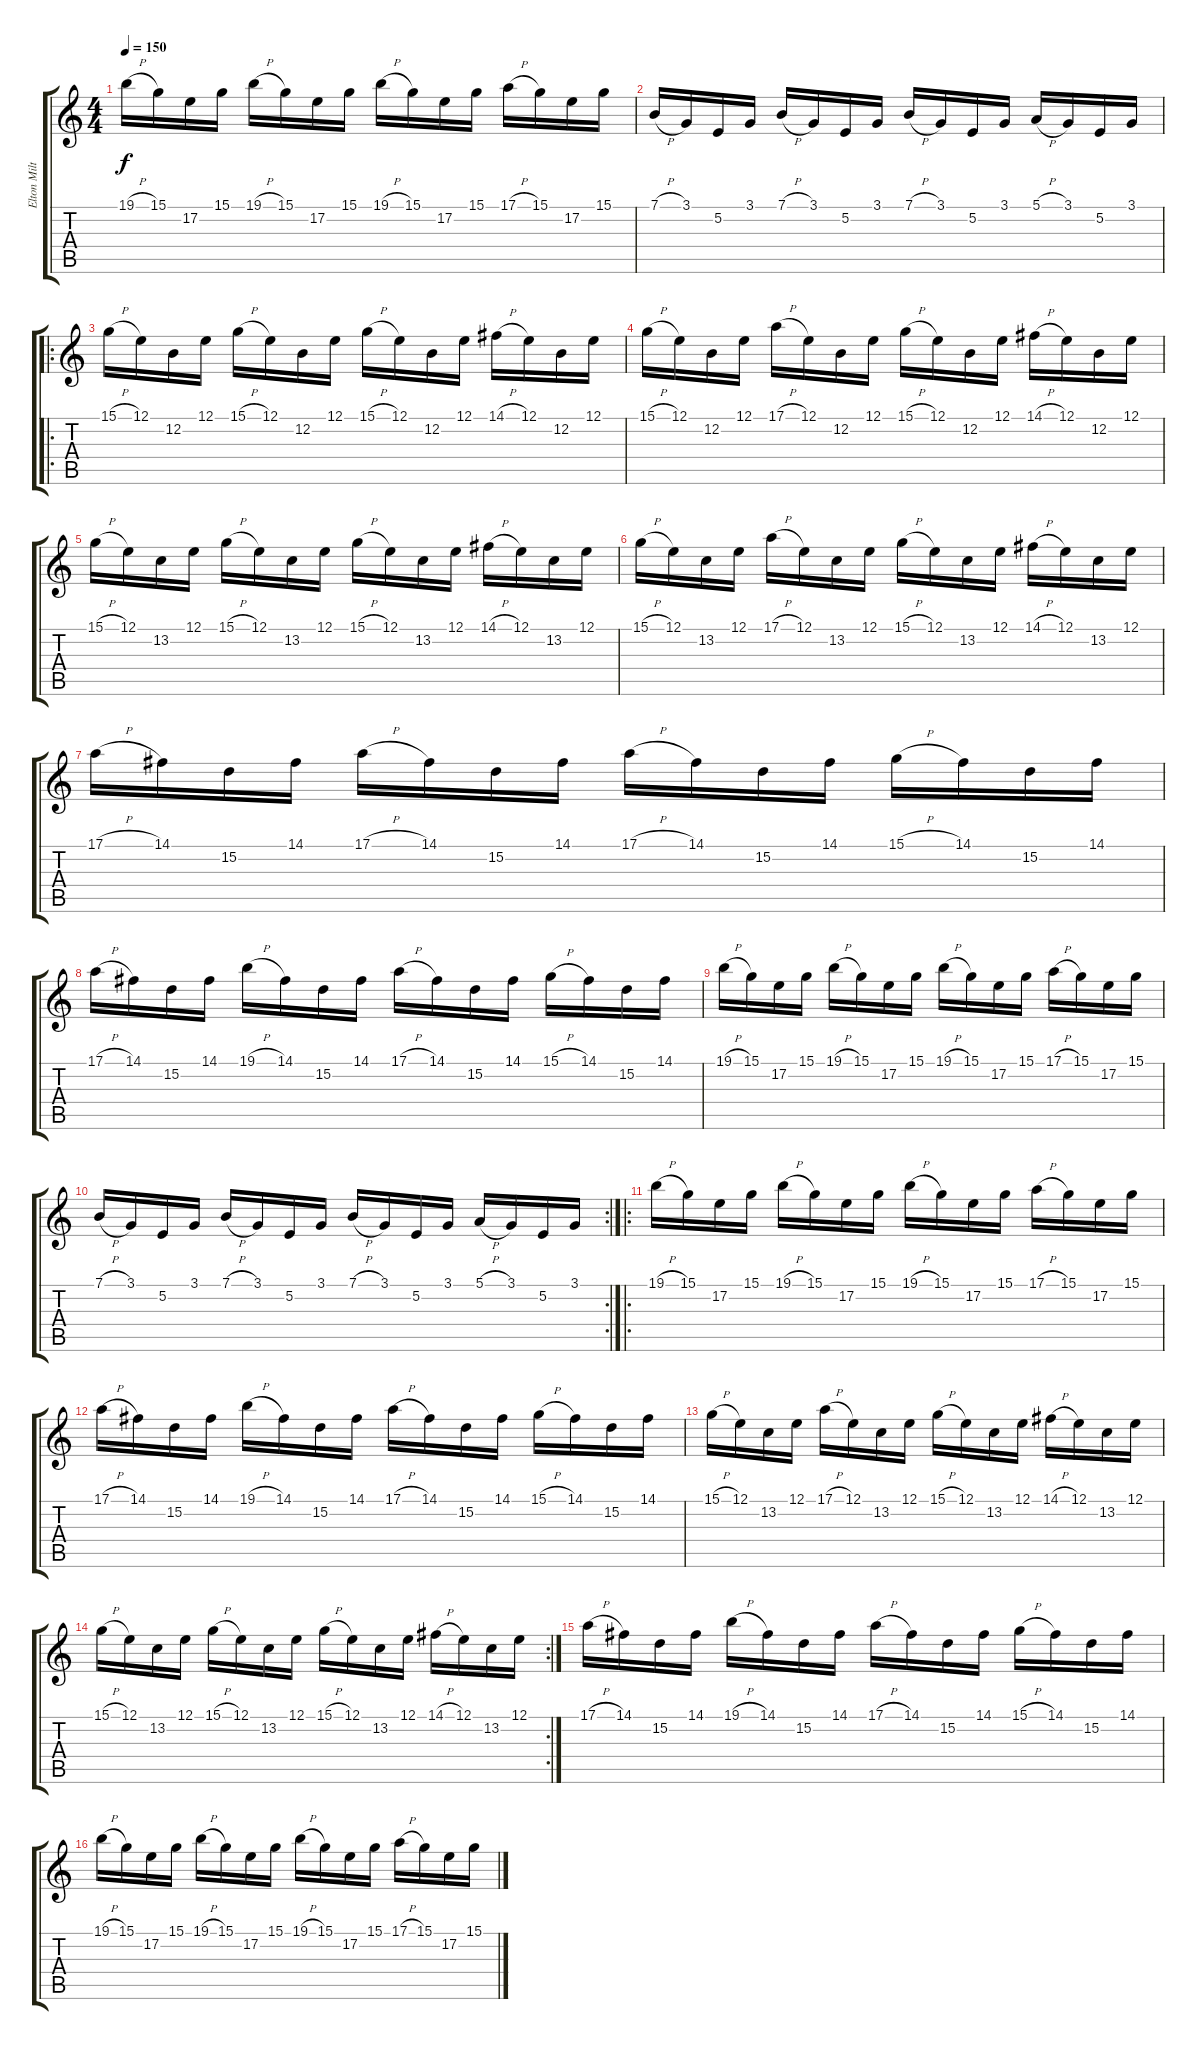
\track ("Elton Milton" "Elton Milt") {instrument lead1square}
\staff {score tabs}
\tuning (E4 B3 G3 D3 A2 E2) {hide}
\ts (4 4)
\tempo 150
\clef g2
\ks c
19.1{h}.16{dy f} 15.1.16 17.2.16 15.1.16 19.1{h}.16 15.1.16 17.2.16 15.1.16 19.1{h}.16 15.1.16 17.2.16 15.1.16 17.1{h}.16 15.1.16 17.2.16 15.1.16 |
7.1{h}.16 3.1.16 5.2.16 3.1.16 7.1{h}.16 3.1.16 5.2.16 3.1.16 7.1{h}.16 3.1.16 5.2.16 3.1.16 5.1{h}.16 3.1.16 5.2.16 3.1.16 |
\ro
15.1{h}.16 12.1.16 12.2.16 12.1.16 15.1{h}.16 12.1.16 12.2.16 12.1.16 15.1{h}.16 12.1.16 12.2.16 12.1.16 14.1{h}.16 12.1.16 12.2.16 12.1.16 |
15.1{h}.16 12.1.16 12.2.16 12.1.16 17.1{h}.16 12.1.16 12.2.16 12.1.16 15.1{h}.16 12.1.16 12.2.16 12.1.16 14.1{h}.16 12.1.16 12.2.16 12.1.16 |
15.1{h}.16 12.1.16 13.2.16 12.1.16 15.1{h}.16 12.1.16 13.2.16 12.1.16 15.1{h}.16 12.1.16 13.2.16 12.1.16 14.1{h}.16 12.1.16 13.2.16 12.1.16 |
15.1{h}.16 12.1.16 13.2.16 12.1.16 17.1{h}.16 12.1.16 13.2.16 12.1.16 15.1{h}.16 12.1.16 13.2.16 12.1.16 14.1{h}.16 12.1.16 13.2.16 12.1.16 |
17.1{h}.16 14.1.16 15.2.16 14.1.16 17.1{h}.16 14.1.16 15.2.16 14.1.16 17.1{h}.16 14.1.16 15.2.16 14.1.16 15.1{h}.16 14.1.16 15.2.16 14.1.16 |
17.1{h}.16 14.1.16 15.2.16 14.1.16 19.1{h}.16 14.1.16 15.2.16 14.1.16 17.1{h}.16 14.1.16 15.2.16 14.1.16 15.1{h}.16 14.1.16 15.2.16 14.1.16 |
19.1{h}.16 15.1.16 17.2.16 15.1.16 19.1{h}.16 15.1.16 17.2.16 15.1.16 19.1{h}.16 15.1.16 17.2.16 15.1.16 17.1{h}.16 15.1.16 17.2.16 15.1.16 |
\rc 2
7.1{h}.16 3.1.16 5.2.16 3.1.16 7.1{h}.16 3.1.16 5.2.16 3.1.16 7.1{h}.16 3.1.16 5.2.16 3.1.16 5.1{h}.16 3.1.16 5.2.16 3.1.16 |
\ro
19.1{h}.16 15.1.16 17.2.16 15.1.16 19.1{h}.16 15.1.16 17.2.16 15.1.16 19.1{h}.16 15.1.16 17.2.16 15.1.16 17.1{h}.16 15.1.16 17.2.16 15.1.16 |
17.1{h}.16 14.1.16 15.2.16 14.1.16 19.1{h}.16 14.1.16 15.2.16 14.1.16 17.1{h}.16 14.1.16 15.2.16 14.1.16 15.1{h}.16 14.1.16 15.2.16 14.1.16 |
15.1{h}.16 12.1.16 13.2.16 12.1.16 17.1{h}.16 12.1.16 13.2.16 12.1.16 15.1{h}.16 12.1.16 13.2.16 12.1.16 14.1{h}.16 12.1.16 13.2.16 12.1.16 |
\rc 2
15.1{h}.16 12.1.16 13.2.16 12.1.16 15.1{h}.16 12.1.16 13.2.16 12.1.16 15.1{h}.16 12.1.16 13.2.16 12.1.16 14.1{h}.16 12.1.16 13.2.16 12.1.16 |
17.1{h}.16 14.1.16 15.2.16 14.1.16 19.1{h}.16 14.1.16 15.2.16 14.1.16 17.1{h}.16 14.1.16 15.2.16 14.1.16 15.1{h}.16 14.1.16 15.2.16 14.1.16 |
19.1{h}.16 15.1.16 17.2.16 15.1.16 19.1{h}.16 15.1.16 17.2.16 15.1.16 19.1{h}.16 15.1.16 17.2.16 15.1.16 17.1{h}.16 15.1.16 17.2.16 15.1.16
